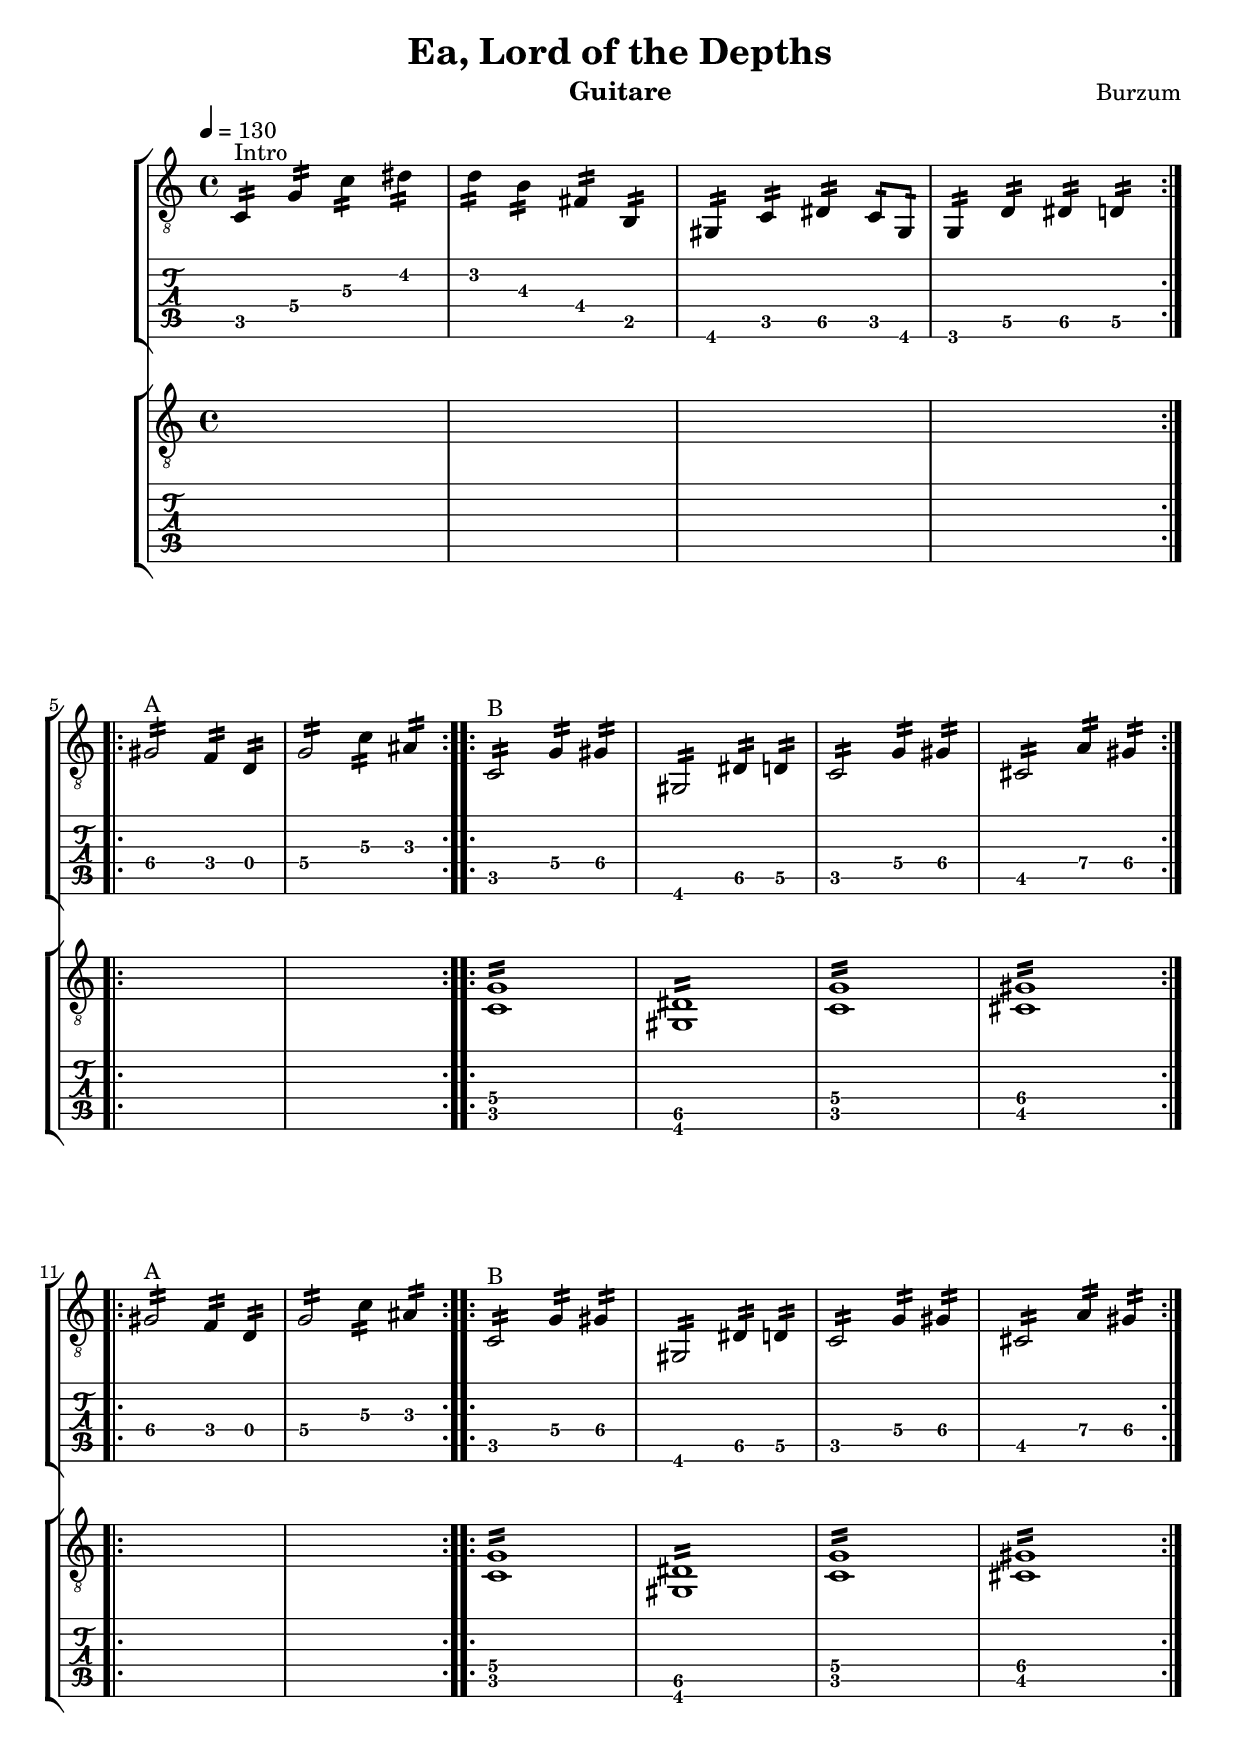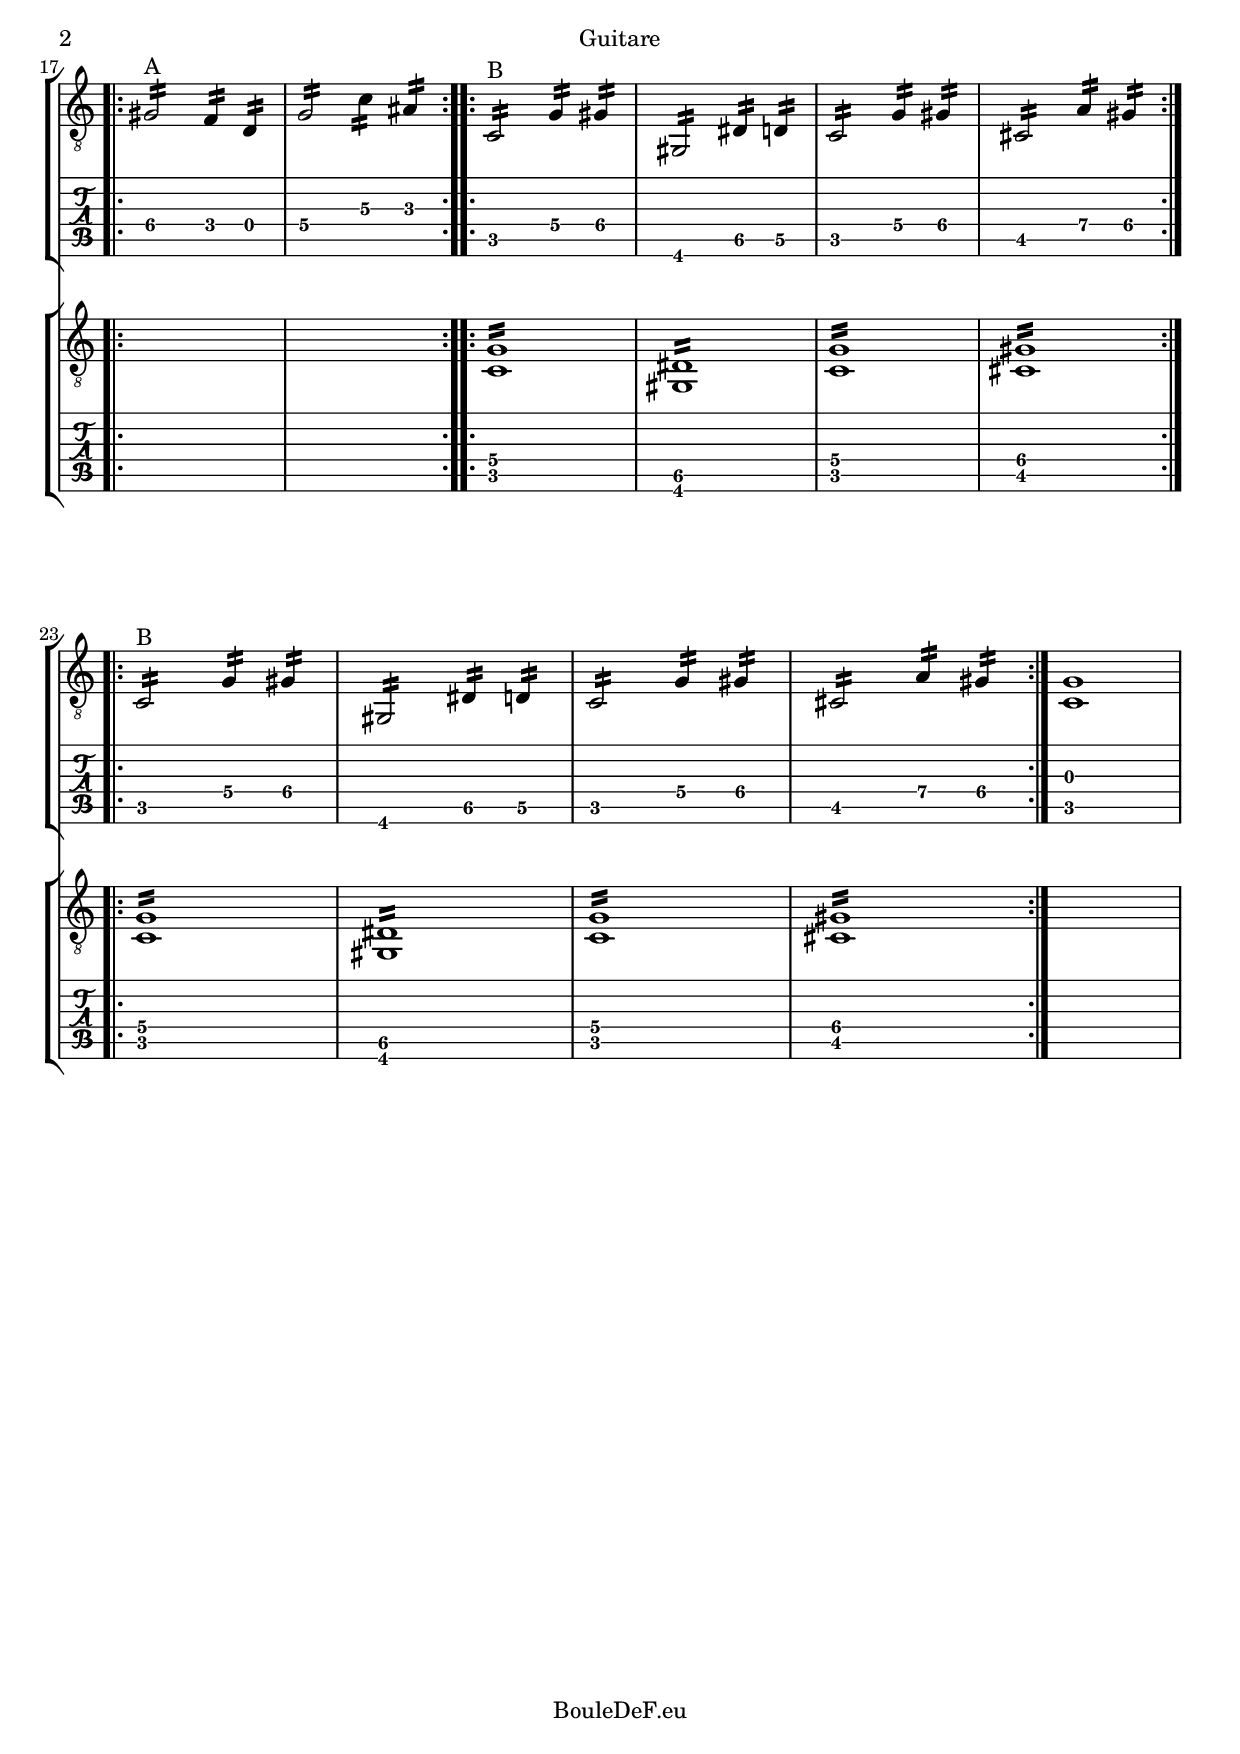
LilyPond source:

\version "2.16.0"
\include "italiano.ly"

\header {
	title = "Ea, Lord of the Depths"
	composer = "Burzum"
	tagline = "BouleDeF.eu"
	instrument = "Guitare"
}

global = {
	\time 4/4
	\tempo 4 = 130
}

intropart = \relative do {
	| \repeat tremolo 4 do16^Intro
	  \repeat tremolo 4 sol'\4
	  \repeat tremolo 4 do\3
	  \repeat tremolo 4 red
	| \repeat tremolo 4 re16
	  \repeat tremolo 4 si\3
	  \repeat tremolo 4 fad\4
	  \repeat tremolo 4 si,
	| \repeat tremolo 4 sold16
	  \repeat tremolo 4 do\5
	  \repeat tremolo 4 red\5
	  \repeat tremolo 2 do\5
	  \repeat tremolo 2 sold16
	| \repeat tremolo 4 sol16
	  \repeat tremolo 4 re'\5
	  \repeat tremolo 4 red\5
	  \repeat tremolo 4 re\5
}

apart = \relative do' {
	| \repeat tremolo 8 sold\4^A
	  \repeat tremolo 4 fa
	  \repeat tremolo 4 re
	| \repeat tremolo 8 sol\4
	  \repeat tremolo 4 do\3
	  \repeat tremolo 4 lad\3
}

bprimepart = \relative do {
	| \repeat tremolo 8 do16\5^B
	  \repeat tremolo 4 sol'\4
	  \repeat tremolo 4 sold\4
	| \repeat tremolo 8 sold,
	  \repeat tremolo 4 red'\5
	  \repeat tremolo 4 re\5
	| \repeat tremolo 8 do\5
	  \repeat tremolo 4 sol'\4
	  \repeat tremolo 4 sold\4
	| \repeat tremolo 8 dod,\5
	  \repeat tremolo 4 la'\4
	  \repeat tremolo 4 sold\4
}

bdoubleprimepart = \relative do' {
	| <<
		{ \repeat tremolo 16 sol\4 }
		{ \repeat tremolo 16 do,\5 }
	>>
	| <<
		{ \repeat tremolo 16 red\5 }
		{ \repeat tremolo 16 sold,\6 }
	>>
	| <<
		{ \repeat tremolo 16 sol'\4 }
		{ \repeat tremolo 16 do,\5 }
	>>
	| <<
		{ \repeat tremolo 16 sold'\4 }
		{ \repeat tremolo 16 dod,\5 }
	>>
}

GuitareOneMidi = \relative do' {
	\repeat volta 6 {
		\intropart
	}
	\break
	\repeat volta 4 {
		\apart
	}
	\repeat volta 10 {
		\bprimepart
	}
	\break
	\repeat volta 4 {
		\apart
	}
	\repeat volta 10 {
		\bprimepart
	}
	\break
	\repeat volta 4 {
		\apart
	}
	\repeat volta 4 {
		\bprimepart
	}
	\break
	\repeat volta 2 {
		\bprimepart
	}
	| <<
	{ sol1 }
	\\
	{ do,1 }
	>>
}
GuitareTwoMidi = \relative do' {
	\repeat volta 6 {
		| s4 s s s
		| s4 s s s
		| s4 s s s
		| s4 s s s
	}
	\break
	\repeat volta 4 {
		| s4 s s s
		| s4 s s s
	}
	\repeat volta 10 {
		\bdoubleprimepart
	}
	\break
	\repeat volta 4 {
		| s4 s s s
		| s4 s s s
	}
	\repeat volta 10 {
		\bdoubleprimepart
	}
	\break
	\repeat volta 4 {
		| s4 s s s
		| s4 s s s
	}
	\repeat volta 4 {
		\bdoubleprimepart
	}
	\break
	\repeat volta 2 {
		\bdoubleprimepart
	}
	| s4 s s s
}

GuitareOne = \new Voice {
	\global
	\clef "treble_8"
	\GuitareOneMidi
}
GuitareTwo = \new Voice {
	\global
	\clef "treble_8"
	\GuitareTwoMidi
}
TabGuitareOne = \new TabVoice {
	\global
	\GuitareOneMidi
}
TabGuitareTwo = \new TabVoice {
	\global
	\GuitareTwoMidi
}

\score {
	<<
	\new StaffGroup {
		<<
		\new Staff { << \GuitareOne >> }
		\new TabStaff { << \TabGuitareOne >> }
		>>
	}
	\new StaffGroup {
		<<
		\new Staff { << \GuitareTwo >> }
		\new TabStaff { << \TabGuitareTwo >> }
		>>
	}
	>>
	\layout { \omit Voice.StringNumber }
}

\score {
	<<
	\new Staff \with { midiInstrument=#"acoustic guitar (steel)" } {
		\unfoldRepeats { << \GuitareOne >> }
	}
	\new Staff \with { midiInstrument=#"acoustic guitar (steel)" } {
		\unfoldRepeats { << \GuitareTwo >> }
	}
	>>
	\midi {}
}
